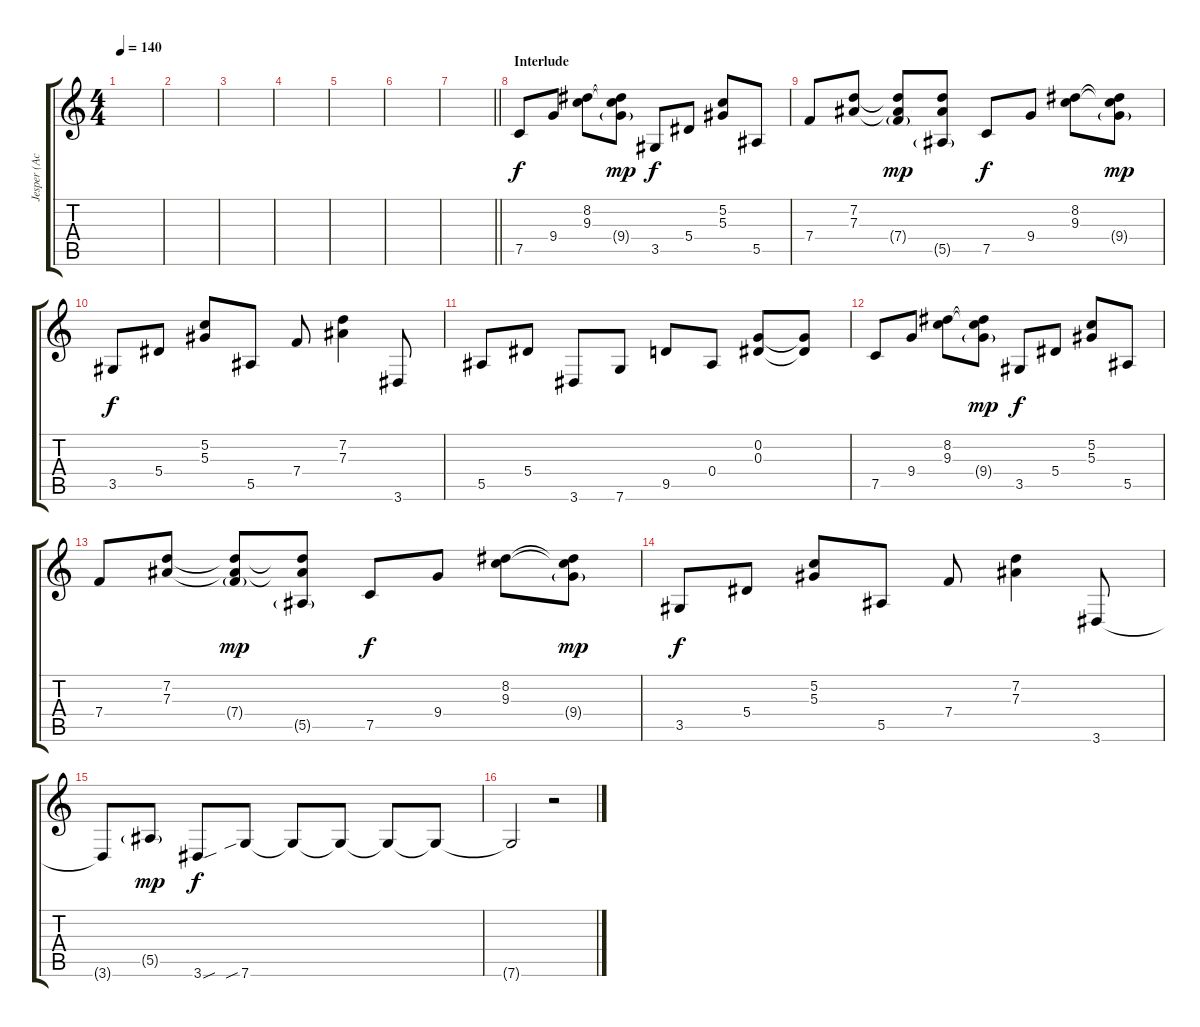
\track ("Jesper (Acoustic)" "Jesper (Ac") {instrument acousticguitarsteel}
\staff {score tabs}
\tuning (C4 G3 Eb3 Bb2 F2 C2) {hide}
\ts (4 4)
\tempo 140
\clef g2
\ks c
|
|
|
|
|
|
\barLineRight lightlight
|
\section ("" "Interlude")
7.5.8{volume 7 balance 0 instrument acousticguitarsteel} 9.4.8 (8.2 9.3).8 (8.2{t} 9.3{t} 9.4{g}).8{dy mp} 3.5.8{dy f} 5.4.8 (5.2 5.3).8 5.5.8 |
7.4.8 (7.2 7.3).8 (7.2{t} 7.3{t} 7.4{g}).8{dy mp} (7.2{t} 7.3{t} 5.5{g}).8 7.5.8{dy f} 9.4.8 (8.2 9.3).8 (8.2{t} 9.3{t} 9.4{g}).8{dy mp} |
3.5.8{dy f} 5.4.8 (5.2 5.3).8 5.5.8 7.4.8 (7.2 7.3).4 3.6.8 |
5.5.8 5.4.8 3.6.8 7.6.8 9.5.8 0.4.8 (0.2 0.3).8 (0.2{t} 0.3{t}).8 |
7.5.8 9.4.8 (8.2 9.3).8 (8.2{t} 9.3{t} 9.4{g}).8{dy mp} 3.5.8{dy f} 5.4.8 (5.2 5.3).8 5.5.8 |
7.4.8 (7.2 7.3).8 (7.2{t} 7.3{t} 7.4{g}).8{dy mp} (7.2{t} 7.3{t} 5.5{g}).8 7.5.8{dy f} 9.4.8 (8.2 9.3).8 (8.2{t} 9.3{t} 9.4{g}).8{dy mp} |
3.5.8{dy f} 5.4.8 (5.2 5.3).8 5.5.8 7.4.8 (7.2 7.3).4 3.6.8 |
3.6{t}.8 5.5{g}.8{dy mp} 3.6{sou}.8{dy f} 7.6{sib}.8 7.6{t}.8 7.6{t}.8 7.6{t}.8 7.6{t}.8 |
7.6{t}.2 r.2
